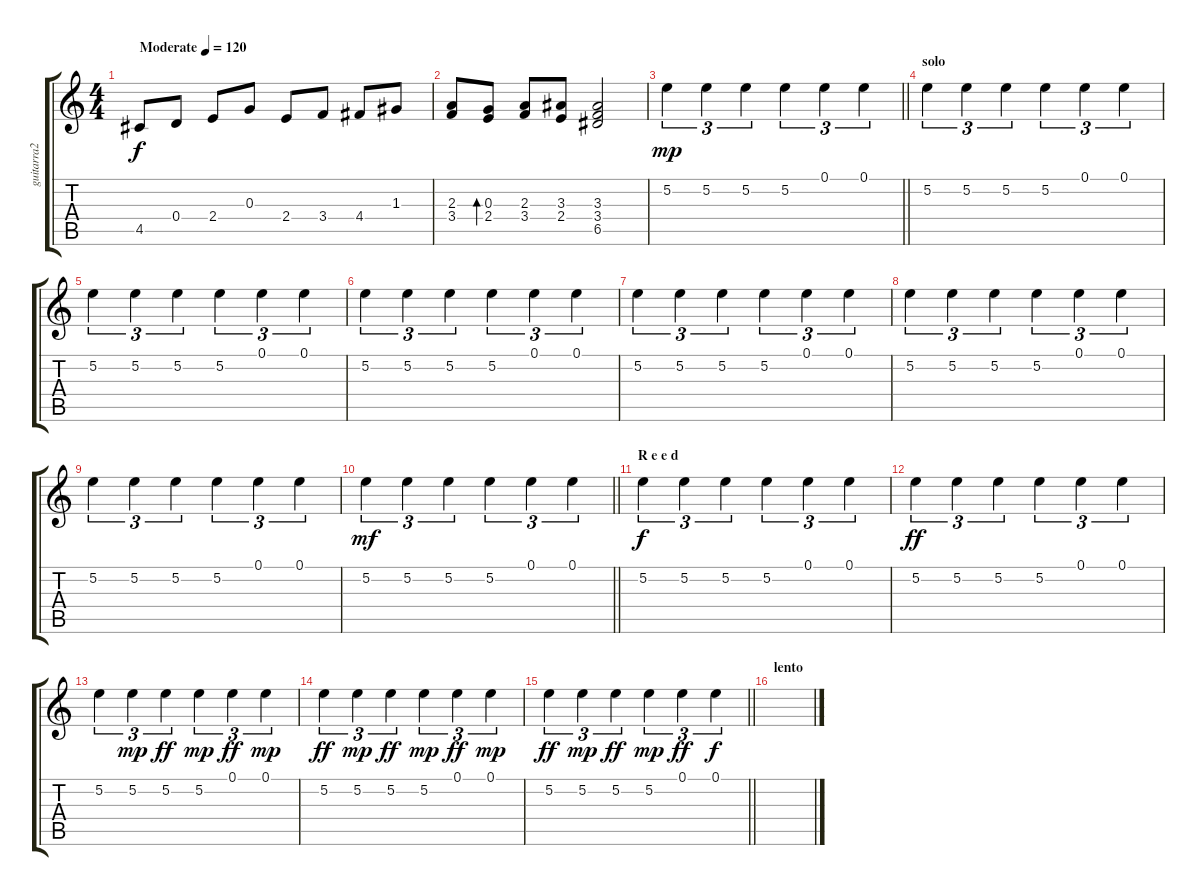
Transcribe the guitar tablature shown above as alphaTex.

\track ("guitarra2" "guitarra2") {instrument acousticguitarnylon}
\staff {score tabs}
\tuning (E4 B3 G3 D3 A2 E2) {hide}
\ts (4 4)
\tempo (120 "Moderate")
\clef g2
\ks c
4.5.8{dy f instrument acousticguitarnylon} 0.4.8 2.4.8 0.3.8 2.4.8 3.4.8 4.4.8 1.3.8 |
(2.3 3.4).8 (0.3 2.4).8{bd 480} (2.3 3.4).8 (3.3 2.4).8 (3.3 3.4 6.5).2 |
\barLineRight lightlight
5.2.4{tu (3 2) dy mp} 5.2.4{tu (3 2)} 5.2.4{tu (3 2)} 5.2.4{tu (3 2)} 0.1.4{tu (3 2)} 0.1.4{tu (3 2)} |
\section ("" "solo")
5.2.4{tu (3 2)} 5.2.4{tu (3 2)} 5.2.4{tu (3 2)} 5.2.4{tu (3 2)} 0.1.4{tu (3 2)} 0.1.4{tu (3 2)} |
5.2.4{tu (3 2)} 5.2.4{tu (3 2)} 5.2.4{tu (3 2)} 5.2.4{tu (3 2)} 0.1.4{tu (3 2)} 0.1.4{tu (3 2)} |
5.2.4{tu (3 2)} 5.2.4{tu (3 2)} 5.2.4{tu (3 2)} 5.2.4{tu (3 2)} 0.1.4{tu (3 2)} 0.1.4{tu (3 2)} |
5.2.4{tu (3 2)} 5.2.4{tu (3 2)} 5.2.4{tu (3 2)} 5.2.4{tu (3 2)} 0.1.4{tu (3 2)} 0.1.4{tu (3 2)} |
5.2.4{tu (3 2)} 5.2.4{tu (3 2)} 5.2.4{tu (3 2)} 5.2.4{tu (3 2)} 0.1.4{tu (3 2)} 0.1.4{tu (3 2)} |
5.2.4{tu (3 2) volume 11} 5.2.4{tu (3 2)} 5.2.4{tu (3 2)} 5.2.4{tu (3 2)} 0.1.4{tu (3 2)} 0.1.4{tu (3 2)} |
\barLineRight lightlight
5.2.4{tu (3 2) dy mf} 5.2.4{tu (3 2)} 5.2.4{tu (3 2)} 5.2.4{tu (3 2)} 0.1.4{tu (3 2)} 0.1.4{tu (3 2)} |
\section ("" "R e e d")
5.2.4{tu (3 2) dy f} 5.2.4{tu (3 2)} 5.2.4{tu (3 2)} 5.2.4{tu (3 2)} 0.1.4{tu (3 2)} 0.1.4{tu (3 2)} |
5.2.4{tu (3 2) dy ff} 5.2.4{tu (3 2)} 5.2.4{tu (3 2)} 5.2.4{tu (3 2)} 0.1.4{tu (3 2)} 0.1.4{tu (3 2)} |
5.2.4{tu (3 2)} 5.2.4{tu (3 2) dy mp} 5.2.4{tu (3 2) dy ff} 5.2.4{tu (3 2) dy mp} 0.1.4{tu (3 2) dy ff} 0.1.4{tu (3 2) dy mp} |
5.2.4{tu (3 2) dy ff} 5.2.4{tu (3 2) dy mp} 5.2.4{tu (3 2) dy ff} 5.2.4{tu (3 2) dy mp} 0.1.4{tu (3 2) dy ff} 0.1.4{tu (3 2) dy mp} |
\barLineRight lightlight
5.2.4{tu (3 2) dy ff} 5.2.4{tu (3 2) dy mp} 5.2.4{tu (3 2) dy ff} 5.2.4{tu (3 2) dy mp} 0.1.4{tu (3 2) dy ff} 0.1.4{tu (3 2) dy f} |
\section ("" "lento")
